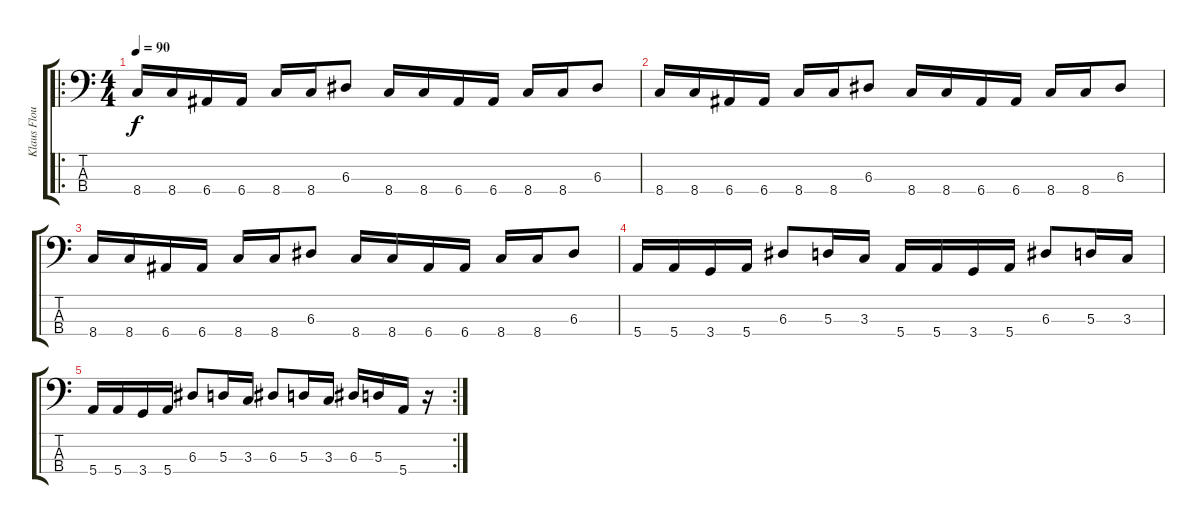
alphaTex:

\track ("Klaus Flouride - Bass" "Klaus Flou") {instrument electricbassfinger}
\staff {score tabs}
\tuning (G2 D2 A1 E1) {hide}
\ro
\ts (4 4)
\tempo 90
\clef f4
\ks c
8.4.16{dy f instrument electricbassfinger} 8.4.16 6.4.16 6.4.16 8.4.16 8.4.16 6.3.8 8.4.16 8.4.16 6.4.16 6.4.16 8.4.16 8.4.16 6.3.8 |
8.4.16 8.4.16 6.4.16 6.4.16 8.4.16 8.4.16 6.3.8 8.4.16 8.4.16 6.4.16 6.4.16 8.4.16 8.4.16 6.3.8 |
8.4.16 8.4.16 6.4.16 6.4.16 8.4.16 8.4.16 6.3.8 8.4.16 8.4.16 6.4.16 6.4.16 8.4.16 8.4.16 6.3.8 |
5.4.16 5.4.16 3.4.16 5.4.16 6.3.8 5.3.16 3.3.16 5.4.16 5.4.16 3.4.16 5.4.16 6.3.8 5.3.16 3.3.16 |
\rc 2
5.4.16 5.4.16 3.4.16 5.4.16 6.3.8 5.3.16 3.3.16 6.3.8 5.3.16 3.3.16 6.3.16 5.3.16 5.4.16 r.16
